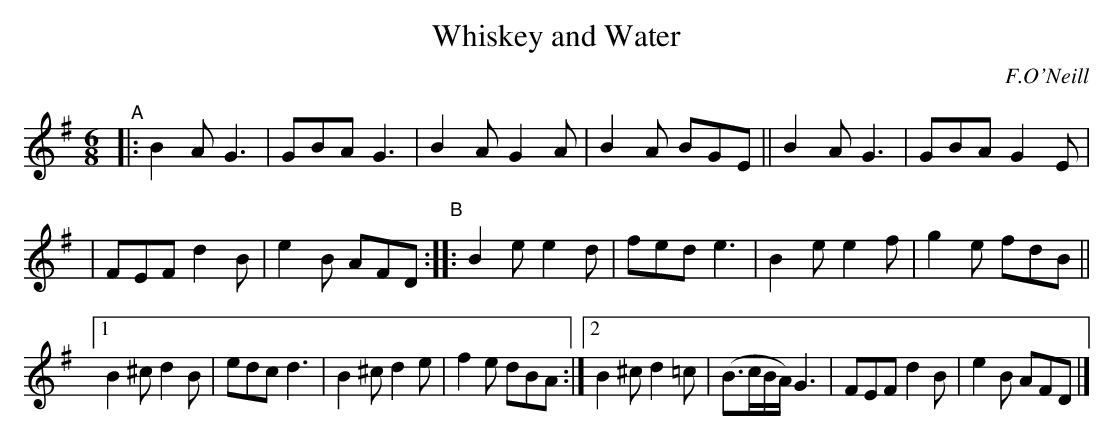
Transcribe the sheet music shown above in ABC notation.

X:1
T: Whiskey and Water
O: F.O'Neill
M: 6/8
L: 1/8
K: Em
"^A"|: B2A G3 | GBA G3 | B2A G2A | B2A BGE || B2A G3 | GBA G2E |
| FEF d2B | e2B AFD "^B":: B2e e2d | fed e3 | B2e e2f | g2e fdB ||
[1 B2^c d2B | edc d3 | B2^c d2e | f2e dBA :|\
[2 B2^c d2=c | (B>cB/A/) G3 | FEF d2B | e2B AFD |]
